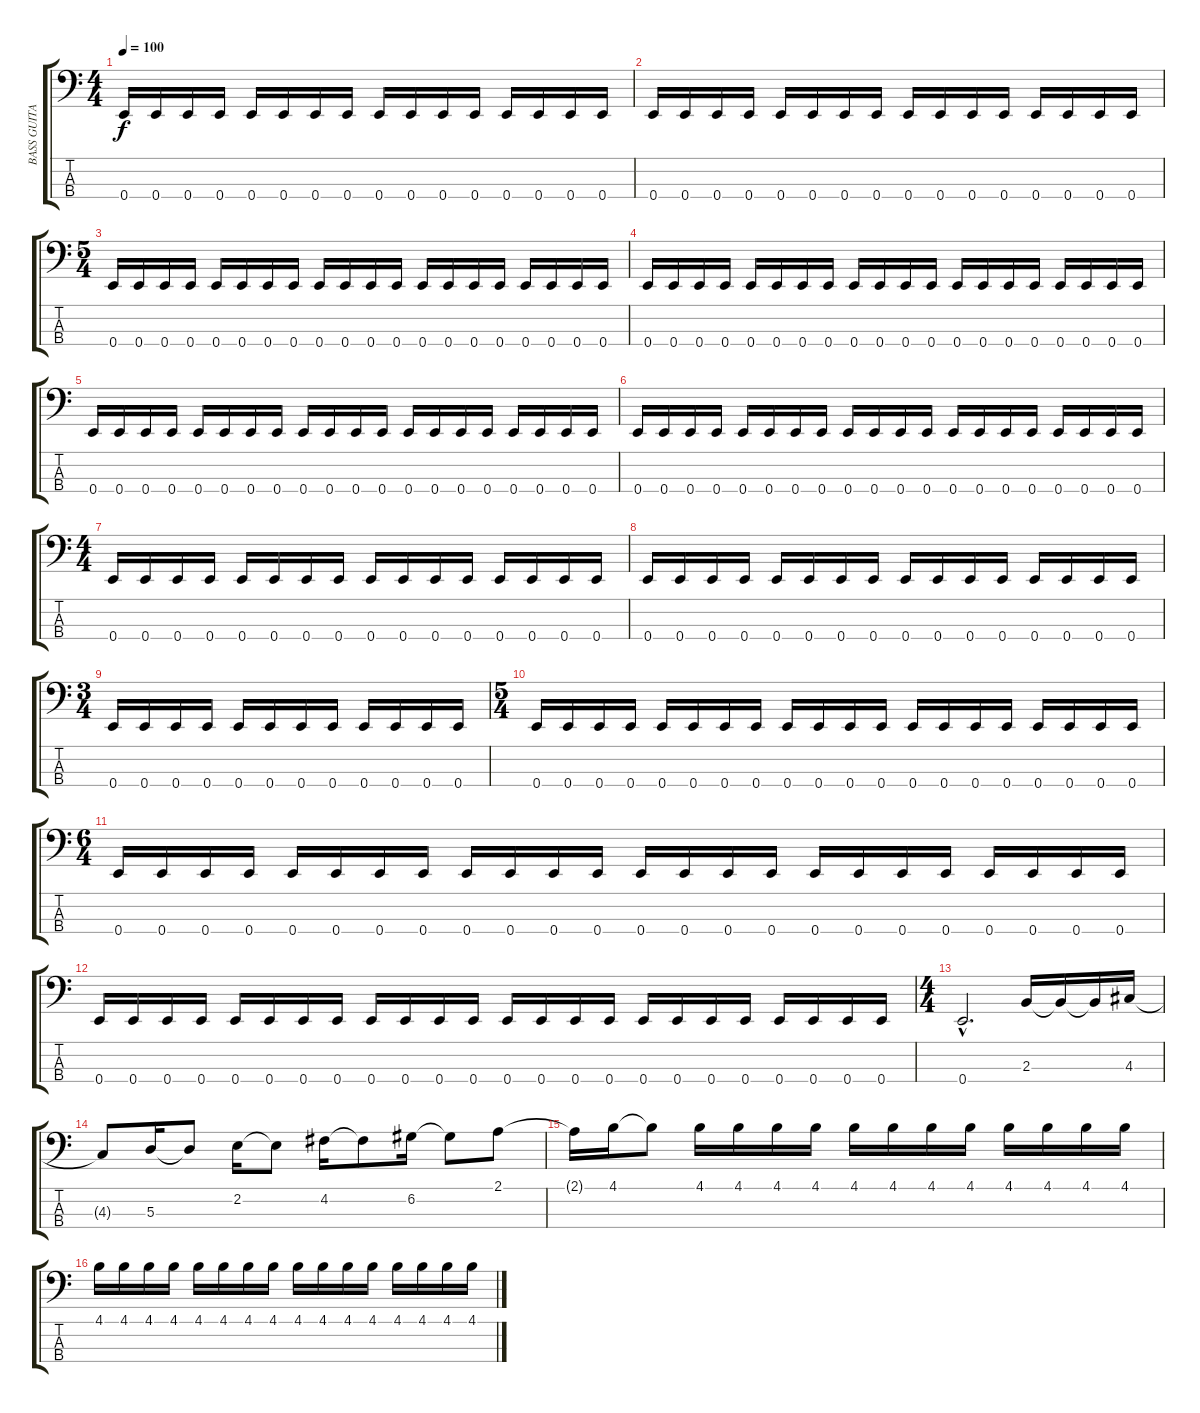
\track ("BASS GUITAR" "BASS GUITA") {instrument fretlessbass}
\staff {score tabs}
\tuning (G2 D2 A1 E1) {hide}
\ts (4 4)
\tempo 100
\clef f4
\ks c
0.4.16{dy f volume 6} 0.4.16 0.4.16 0.4.16 0.4.16 0.4.16 0.4.16 0.4.16 0.4.16 0.4.16 0.4.16 0.4.16 0.4.16 0.4.16 0.4.16 0.4.16 |
0.4.16{volume 6} 0.4.16 0.4.16 0.4.16 0.4.16 0.4.16 0.4.16 0.4.16 0.4.16 0.4.16 0.4.16 0.4.16 0.4.16 0.4.16 0.4.16 0.4.16 |
\ts (5 4)
0.4.16{volume 6} 0.4.16 0.4.16 0.4.16 0.4.16 0.4.16 0.4.16 0.4.16 0.4.16 0.4.16 0.4.16 0.4.16 0.4.16 0.4.16 0.4.16 0.4.16 0.4.16 0.4.16 0.4.16 0.4.16 |
0.4.16{volume 6} 0.4.16 0.4.16 0.4.16 0.4.16 0.4.16 0.4.16 0.4.16 0.4.16 0.4.16 0.4.16 0.4.16 0.4.16 0.4.16 0.4.16 0.4.16 0.4.16 0.4.16 0.4.16 0.4.16 |
0.4.16{volume 6} 0.4.16 0.4.16 0.4.16 0.4.16 0.4.16 0.4.16 0.4.16 0.4.16 0.4.16 0.4.16 0.4.16 0.4.16 0.4.16 0.4.16 0.4.16 0.4.16 0.4.16 0.4.16 0.4.16 |
0.4.16{volume 6} 0.4.16 0.4.16 0.4.16 0.4.16 0.4.16 0.4.16 0.4.16 0.4.16 0.4.16 0.4.16 0.4.16 0.4.16 0.4.16 0.4.16 0.4.16 0.4.16 0.4.16 0.4.16 0.4.16 |
\ts (4 4)
0.4.16{volume 6} 0.4.16 0.4.16 0.4.16 0.4.16 0.4.16 0.4.16 0.4.16 0.4.16 0.4.16 0.4.16 0.4.16 0.4.16 0.4.16 0.4.16 0.4.16 |
0.4.16{volume 6} 0.4.16 0.4.16 0.4.16 0.4.16 0.4.16 0.4.16 0.4.16 0.4.16 0.4.16 0.4.16 0.4.16 0.4.16 0.4.16 0.4.16 0.4.16 |
\ts (3 4)
0.4.16{volume 6} 0.4.16 0.4.16 0.4.16 0.4.16 0.4.16 0.4.16 0.4.16 0.4.16 0.4.16 0.4.16 0.4.16 |
\ts (5 4)
0.4.16{volume 6} 0.4.16 0.4.16 0.4.16 0.4.16 0.4.16 0.4.16 0.4.16 0.4.16 0.4.16 0.4.16 0.4.16 0.4.16 0.4.16 0.4.16 0.4.16 0.4.16 0.4.16 0.4.16 0.4.16 |
\ts (6 4)
0.4.16{volume 6} 0.4.16 0.4.16 0.4.16 0.4.16 0.4.16 0.4.16 0.4.16 0.4.16 0.4.16 0.4.16 0.4.16 0.4.16 0.4.16 0.4.16 0.4.16 0.4.16 0.4.16 0.4.16 0.4.16 0.4.16 0.4.16 0.4.16 0.4.16 |
0.4.16{volume 6} 0.4.16 0.4.16 0.4.16 0.4.16 0.4.16 0.4.16 0.4.16 0.4.16 0.4.16 0.4.16 0.4.16 0.4.16 0.4.16 0.4.16 0.4.16 0.4.16 0.4.16 0.4.16 0.4.16 0.4.16 0.4.16 0.4.16 0.4.16 |
\ts (4 4)
0.4{hac}.2{d volume 14} 2.3.16{volume 8} 2.3{t}.16 2.3{t}.16 4.3.16 |
4.3{t}.8{volume 6} 5.3.16 5.3{t}.8 2.2.16 2.2{t}.8 4.2.16 4.2{t}.8 6.2.16 6.2{t}.8 2.1.8 |
2.1{t}.16{volume 6} 4.1.16 4.1{t}.8 4.1.16 4.1.16 4.1.16 4.1.16 4.1.16 4.1.16 4.1.16 4.1.16 4.1.16 4.1.16 4.1.16 4.1.16 |
4.1.16{volume 6} 4.1.16 4.1.16 4.1.16 4.1.16 4.1.16 4.1.16 4.1.16 4.1.16 4.1.16 4.1.16 4.1.16 4.1.16 4.1.16 4.1.16 4.1.16
